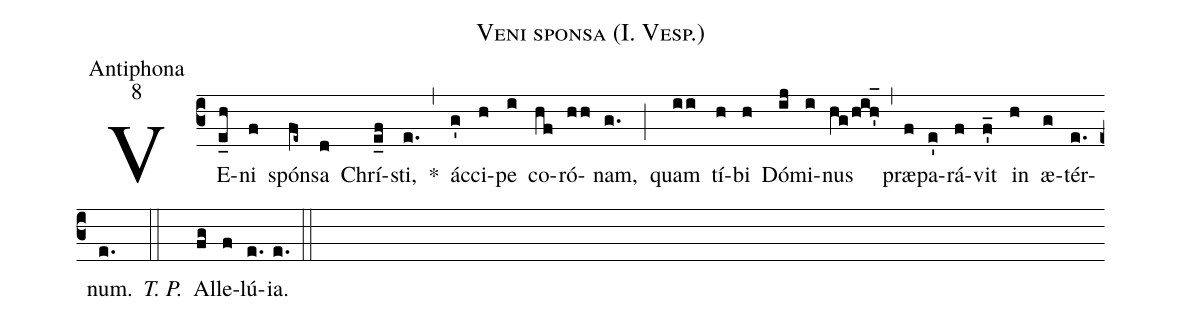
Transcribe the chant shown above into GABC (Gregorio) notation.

name:Veni sponsa (I. Vesp.);
office-part:Antiphona;
mode:8;
%%
(c3) VE(e_h)ni(f) spón(fe~)sa(d) Chrí(e_f)sti,(e.) *(,) ác(g')ci(h)pe(i) co(hf)ró(hh)nam,(g.) (;) quam(ii) tí(h)bi(h) Dó(ij)mi(i)nus(hg/hih'_1) (,) præ(f)pa(e')rá(f)vit(f'_) in(h) æ(g)tér(e.)num.(e.) <i>T. P.</i>(::) Al(fg)le(f)lú(e.)ia.(e.) (::)
